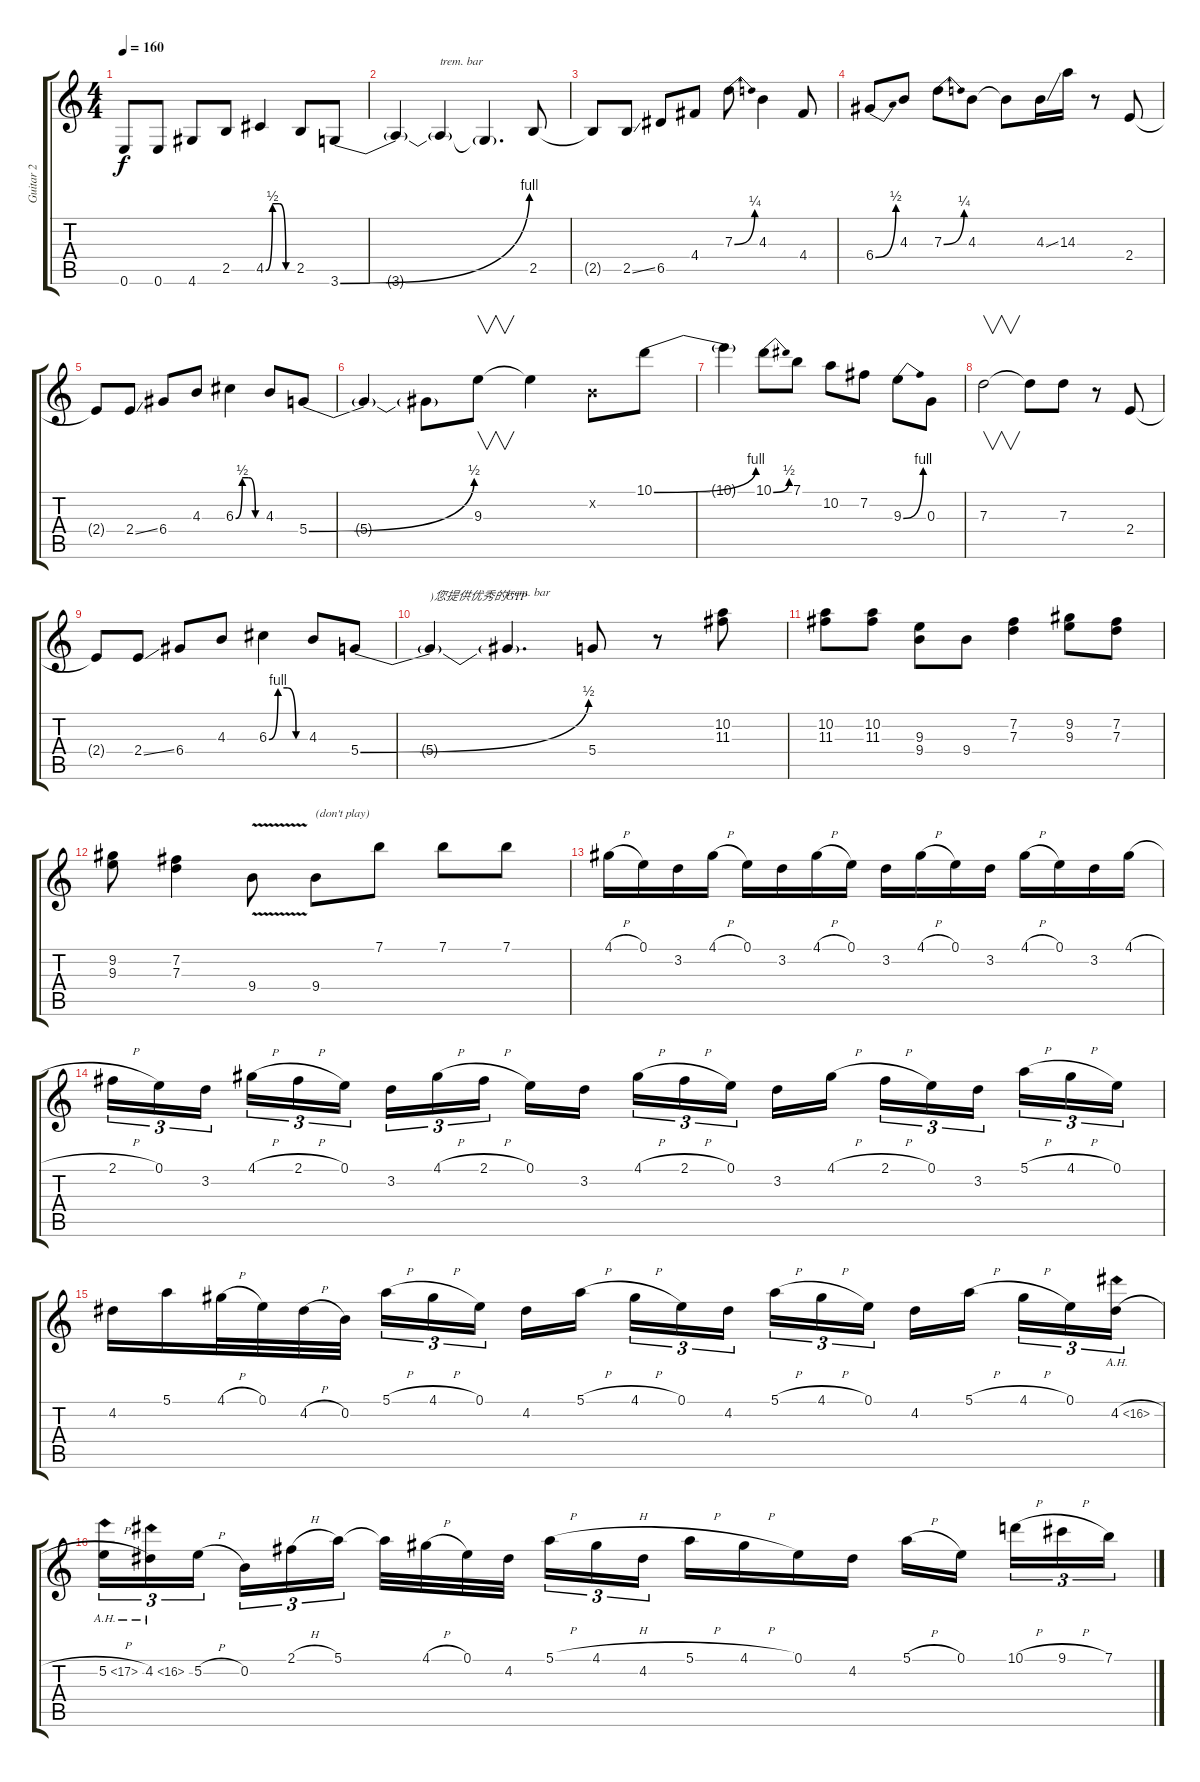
\track ("Guitar 2" "Guitar 2") {instrument distortionguitar}
\staff {score tabs}
\tuning (E4 B3 G3 D3 A2 E2) {hide}
\ts (4 4)
\tempo 160
\clef g2
\ks c
0.6{t}.8{dy f} 0.6.8 4.6.8 2.5.8 4.5{be (custom 0 0 15 2 30 2 45 0 60 0)}.4 2.5.8 3.6{be (bend 0 0 60 4)}.8 |
3.6{t}.4 3.6{t}.4{txt "trem. bar"} 3.6{t}.4{d} 2.5.8 |
2.5{t}.8 2.5{ss}.8 6.5.8 4.4.8 7.3{be (bend 0 0 60 1)}.8 4.3.4 4.4.8 |
6.4{be (bend 0 0 60 2)}.8 4.3.8 7.3{be (bend 0 0 60 1)}.8 4.3.8 4.3{t}.8 4.3{ss}.16 14.3.16 r.8 2.4.8 |
2.4{t}.8 2.4{ss}.8 6.4.8 4.3.8 6.3{be (custom 0 0 15 2 30 2 45 0 60 0)}.4 4.3.8 5.4{be (bend 0 0 60 2)}.8 |
5.4{t}.4 5.4{t}.8 9.3.8{v} 9.3{t}.4 0.2{x}.8 10.1{be (bend 0 0 60 4)}.8 |
10.1{t}.4 10.1{be (bend 0 0 60 2)}.8 7.1.8 10.2.8 7.2.8 9.3{be (bend 0 0 60 4)}.8 0.3.8 |
7.3.2{v} 7.3{t}.8 7.3.8 r.8 2.4.8 |
2.4{t}.8 2.4{ss}.8 6.4.8 4.3.8 6.3{be (custom 0 0 15 4 30 4 45 0 60 0)}.4 4.3.8 5.4{be (bend 0 0 60 2)}.8 |
5.4{t}.4{txt ")您提供优秀的GTP"} 5.4{t}.4{d txt "trem. bar"} 5.4.8 r.8 (10.2 11.3).8 |
(10.2 11.3).8 (10.2 11.3).8 (9.3 9.4).8 9.4.8 (7.2 7.3).4 (9.2 9.3).8 (7.2 7.3).8 |
(9.2 9.3).8 (7.2 7.3).4 9.4{v}.8 9.4.8{txt "(don't play)"} 7.1.8 7.1.8 7.1.8 |
4.1{h}.16 0.1.16 3.2.16 4.1{h}.16 0.1.16 3.2.16 4.1{h}.16 0.1.16 3.2.16 4.1{h}.16 0.1.16 3.2.16 4.1{h}.16 0.1.16 3.2.16 4.1{h}.16 |
2.1{h}.16{tu (3 2)} 0.1.16{tu (3 2)} 3.2.16{tu (3 2) beam splitsecondary} 4.1{h}.16{tu (3 2)} 2.1{h}.16{tu (3 2)} 0.1.16{tu (3 2)} 3.2.16{tu (3 2)} 4.1{h}.16{tu (3 2)} 2.1{h}.16{tu (3 2) beam splitsecondary} 0.1.16 3.2.16 4.1{h}.16{tu (3 2)} 2.1{h}.16{tu (3 2)} 0.1.16{tu (3 2) beam splitsecondary} 3.2.16 4.1{h}.16 2.1{h}.16{tu (3 2)} 0.1.16{tu (3 2)} 3.2.16{tu (3 2) beam splitsecondary} 5.1{h}.16{tu (3 2)} 4.1{h}.16{tu (3 2)} 0.1.16{tu (3 2)} |
4.2.16 5.1.16 4.1{h}.32 0.1.32 4.2{h}.32 0.2.32 5.1{h}.16{tu (3 2)} 4.1{h}.16{tu (3 2)} 0.1.16{tu (3 2) beam splitsecondary} 4.2.16 5.1{h}.16 4.1{h}.16{tu (3 2)} 0.1.16{tu (3 2)} 4.2.16{tu (3 2) beam splitsecondary} 5.1{h}.16{tu (3 2)} 4.1{h}.16{tu (3 2)} 0.1.16{tu (3 2)} 4.2.16 5.1{h}.16{beam splitsecondary} 4.1{h}.16{tu (3 2)} 0.1.16{tu (3 2)} 4.2{ah 12 h}.16{tu (3 2)} |
5.2{ah 12 h}.16{tu (3 2)} 4.2{ah 12}.16{tu (3 2)} 5.2{h}.16{tu (3 2) beam splitsecondary} 0.2.16{tu (3 2)} 2.1{h}.16{tu (3 2)} 5.1.16{tu (3 2)} 5.1{t}.32 4.1{h}.32 0.1.32 4.2.32{beam splitsecondary} 5.1{h}.16{tu (3 2)} 4.1{h}.16{tu (3 2)} 4.2.16{tu (3 2)} 5.1{h}.16 4.1{h}.16 0.1.16 4.2.16 5.1{h}.16 0.1.16{beam splitsecondary} 10.1{h}.16{tu (3 2)} 9.1{h}.16{tu (3 2)} 7.1.16{tu (3 2)}
